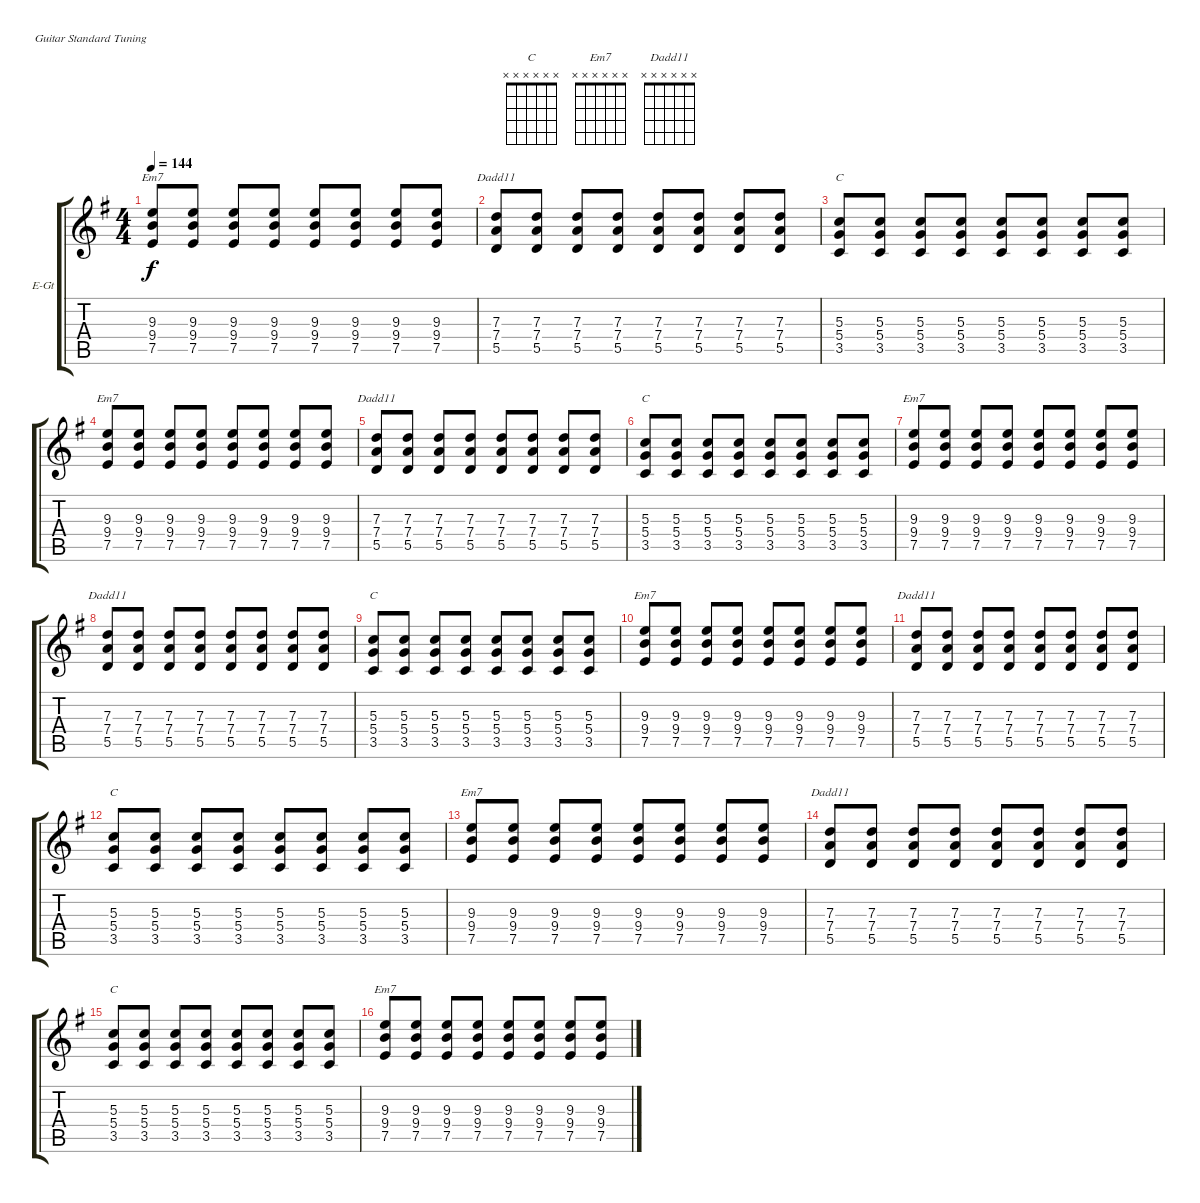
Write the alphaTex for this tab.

\bracketExtendMode groupsimilarinstruments
\firstSystemTrackNameOrientation horizontal
\otherSystemsTrackNameOrientation horizontal
\track ("Guitar 2" "E-Gt") {instrument overdrivenguitar}
\staff {score tabs}
\tuning (E4 B3 G3 D3 A2 E2)
\chord ("C" x x x x x x)
\chord ("Em7" x x x x x x)
\chord ("Dadd11" x x x x x x)
\ts (4 4)
\tempo 144
\clef g2
\ks g
(9.3 9.4 7.5).8{ch "Em7" dy f} (9.3 9.4 7.5).8 (9.3 9.4 7.5).8 (9.3 9.4 7.5).8 (9.3 9.4 7.5).8 (9.3 9.4 7.5).8 (9.3 9.4 7.5).8 (9.3 9.4 7.5).8 |
(7.3 7.4 5.5).8{ch "Dadd11"} (7.3 7.4 5.5).8 (7.3 7.4 5.5).8 (7.3 7.4 5.5).8 (7.3 7.4 5.5).8 (7.3 7.4 5.5).8 (7.3 7.4 5.5).8 (7.3 7.4 5.5).8 |
(5.3 5.4 3.5).8{ch "C"} (5.3 5.4 3.5).8 (5.3 5.4 3.5).8 (5.3 5.4 3.5).8 (5.3 5.4 3.5).8 (5.3 5.4 3.5).8 (5.3 5.4 3.5).8 (5.3 5.4 3.5).8 |
(9.3 9.4 7.5).8{ch "Em7"} (9.3 9.4 7.5).8 (9.3 9.4 7.5).8 (9.3 9.4 7.5).8 (9.3 9.4 7.5).8 (9.3 9.4 7.5).8 (9.3 9.4 7.5).8 (9.3 9.4 7.5).8 |
(7.3 7.4 5.5).8{ch "Dadd11"} (7.3 7.4 5.5).8 (7.3 7.4 5.5).8 (7.3 7.4 5.5).8 (7.3 7.4 5.5).8 (7.3 7.4 5.5).8 (7.3 7.4 5.5).8 (7.3 7.4 5.5).8 |
(5.3 5.4 3.5).8{ch "C"} (5.3 5.4 3.5).8 (5.3 5.4 3.5).8 (5.3 5.4 3.5).8 (5.3 5.4 3.5).8 (5.3 5.4 3.5).8 (5.3 5.4 3.5).8 (5.3 5.4 3.5).8 |
(9.3 9.4 7.5).8{ch "Em7"} (9.3 9.4 7.5).8 (9.3 9.4 7.5).8 (9.3 9.4 7.5).8 (9.3 9.4 7.5).8 (9.3 9.4 7.5).8 (9.3 9.4 7.5).8 (9.3 9.4 7.5).8 |
(7.3 7.4 5.5).8{ch "Dadd11"} (7.3 7.4 5.5).8 (7.3 7.4 5.5).8 (7.3 7.4 5.5).8 (7.3 7.4 5.5).8 (7.3 7.4 5.5).8 (7.3 7.4 5.5).8 (7.3 7.4 5.5).8 |
(5.3 5.4 3.5).8{ch "C"} (5.3 5.4 3.5).8 (5.3 5.4 3.5).8 (5.3 5.4 3.5).8 (5.3 5.4 3.5).8 (5.3 5.4 3.5).8 (5.3 5.4 3.5).8 (5.3 5.4 3.5).8 |
(9.3 9.4 7.5).8{ch "Em7"} (9.3 9.4 7.5).8 (9.3 9.4 7.5).8 (9.3 9.4 7.5).8 (9.3 9.4 7.5).8 (9.3 9.4 7.5).8 (9.3 9.4 7.5).8 (9.3 9.4 7.5).8 |
(7.3 7.4 5.5).8{ch "Dadd11"} (7.3 7.4 5.5).8 (7.3 7.4 5.5).8 (7.3 7.4 5.5).8 (7.3 7.4 5.5).8 (7.3 7.4 5.5).8 (7.3 7.4 5.5).8 (7.3 7.4 5.5).8 |
(5.3 5.4 3.5).8{ch "C"} (5.3 5.4 3.5).8 (5.3 5.4 3.5).8 (5.3 5.4 3.5).8 (5.3 5.4 3.5).8 (5.3 5.4 3.5).8 (5.3 5.4 3.5).8 (5.3 5.4 3.5).8 |
(9.3 9.4 7.5).8{ch "Em7"} (9.3 9.4 7.5).8 (9.3 9.4 7.5).8 (9.3 9.4 7.5).8 (9.3 9.4 7.5).8 (9.3 9.4 7.5).8 (9.3 9.4 7.5).8 (9.3 9.4 7.5).8 |
(7.3 7.4 5.5).8{ch "Dadd11"} (7.3 7.4 5.5).8 (7.3 7.4 5.5).8 (7.3 7.4 5.5).8 (7.3 7.4 5.5).8 (7.3 7.4 5.5).8 (7.3 7.4 5.5).8 (7.3 7.4 5.5).8 |
(5.3 5.4 3.5).8{ch "C"} (5.3 5.4 3.5).8 (5.3 5.4 3.5).8 (5.3 5.4 3.5).8 (5.3 5.4 3.5).8 (5.3 5.4 3.5).8 (5.3 5.4 3.5).8 (5.3 5.4 3.5).8 |
(9.3 9.4 7.5).8{ch "Em7"} (9.3 9.4 7.5).8 (9.3 9.4 7.5).8 (9.3 9.4 7.5).8 (9.3 9.4 7.5).8 (9.3 9.4 7.5).8 (9.3 9.4 7.5).8 (9.3 9.4 7.5).8
